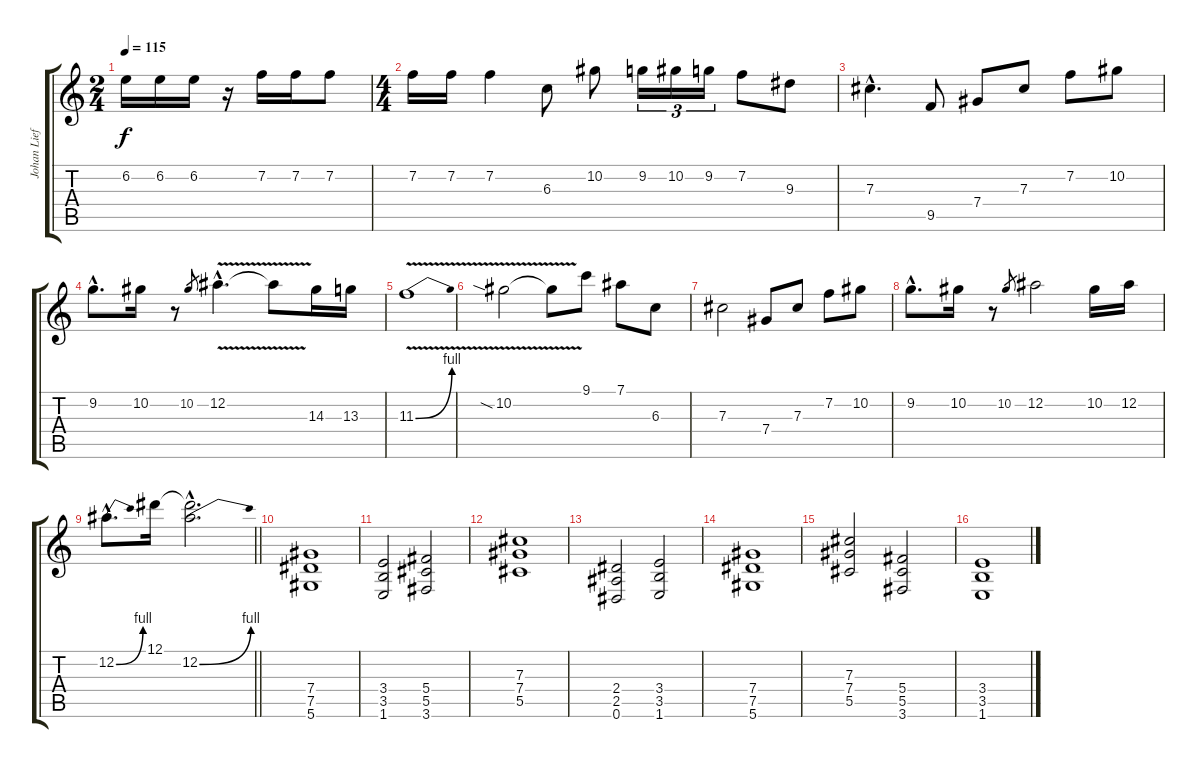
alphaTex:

\track ("Johan Liefvendahl" "Johan Lief") {instrument overdrivenguitar}
\staff {score tabs}
\tuning (Eb4 Bb3 Gb3 Db3 Ab2 Eb2) {hide}
\ts (2 4)
\tempo 115
\clef g2
\ks c
6.2.16{dy f} 6.2.16 6.2.16 r.16 7.2.16 7.2.16 7.2.8 |
\ts (4 4)
7.2.16 7.2.16 7.2.4 6.3.8 10.2.8 9.2.16{tu (3 2)} 10.2.16{tu (3 2)} 9.2.16{tu (3 2)} 7.2.8 9.3.8 |
7.3{hac}.4{d} 9.5.8 7.4.8 7.3.8 7.2.8 10.2.8 |
9.2{hac}.8{d} 10.2.16 r.8 10.2.8{gr} 12.2{v hac}.4{d} 12.2{t}.8 14.3.16 13.3.16 |
11.3{be (bend 0 0 60 4) v}.1 |
10.2{v sia}.2 10.2{t}.8 9.1.8 7.1.8 6.3.8 |
7.3.2 7.4.8 7.3.8 7.2.8 10.2.8 |
9.2{hac}.8{d} 10.2.16 r.8 10.2.8{gr} 12.2.2 10.2.16 12.2.16 |
\barLineRight lightlight
12.2{be (bend 0 0 60 4) hac}.8{d} 12.1.16 (12.1{hac t} 12.2{be (bend 0 0 60 4) hac}).2{d} |
(7.4 7.5 5.6).1 |
(3.4 3.5 1.6).2 (5.4 5.5 3.6).2 |
(7.3 7.4 5.5).1 |
(2.4 2.5 0.6).2 (3.4 3.5 1.6).2 |
(7.4 7.5 5.6).1 |
(7.3 7.4 5.5).2 (5.4 5.5 3.6).2 |
(3.4 3.5 1.6).1
